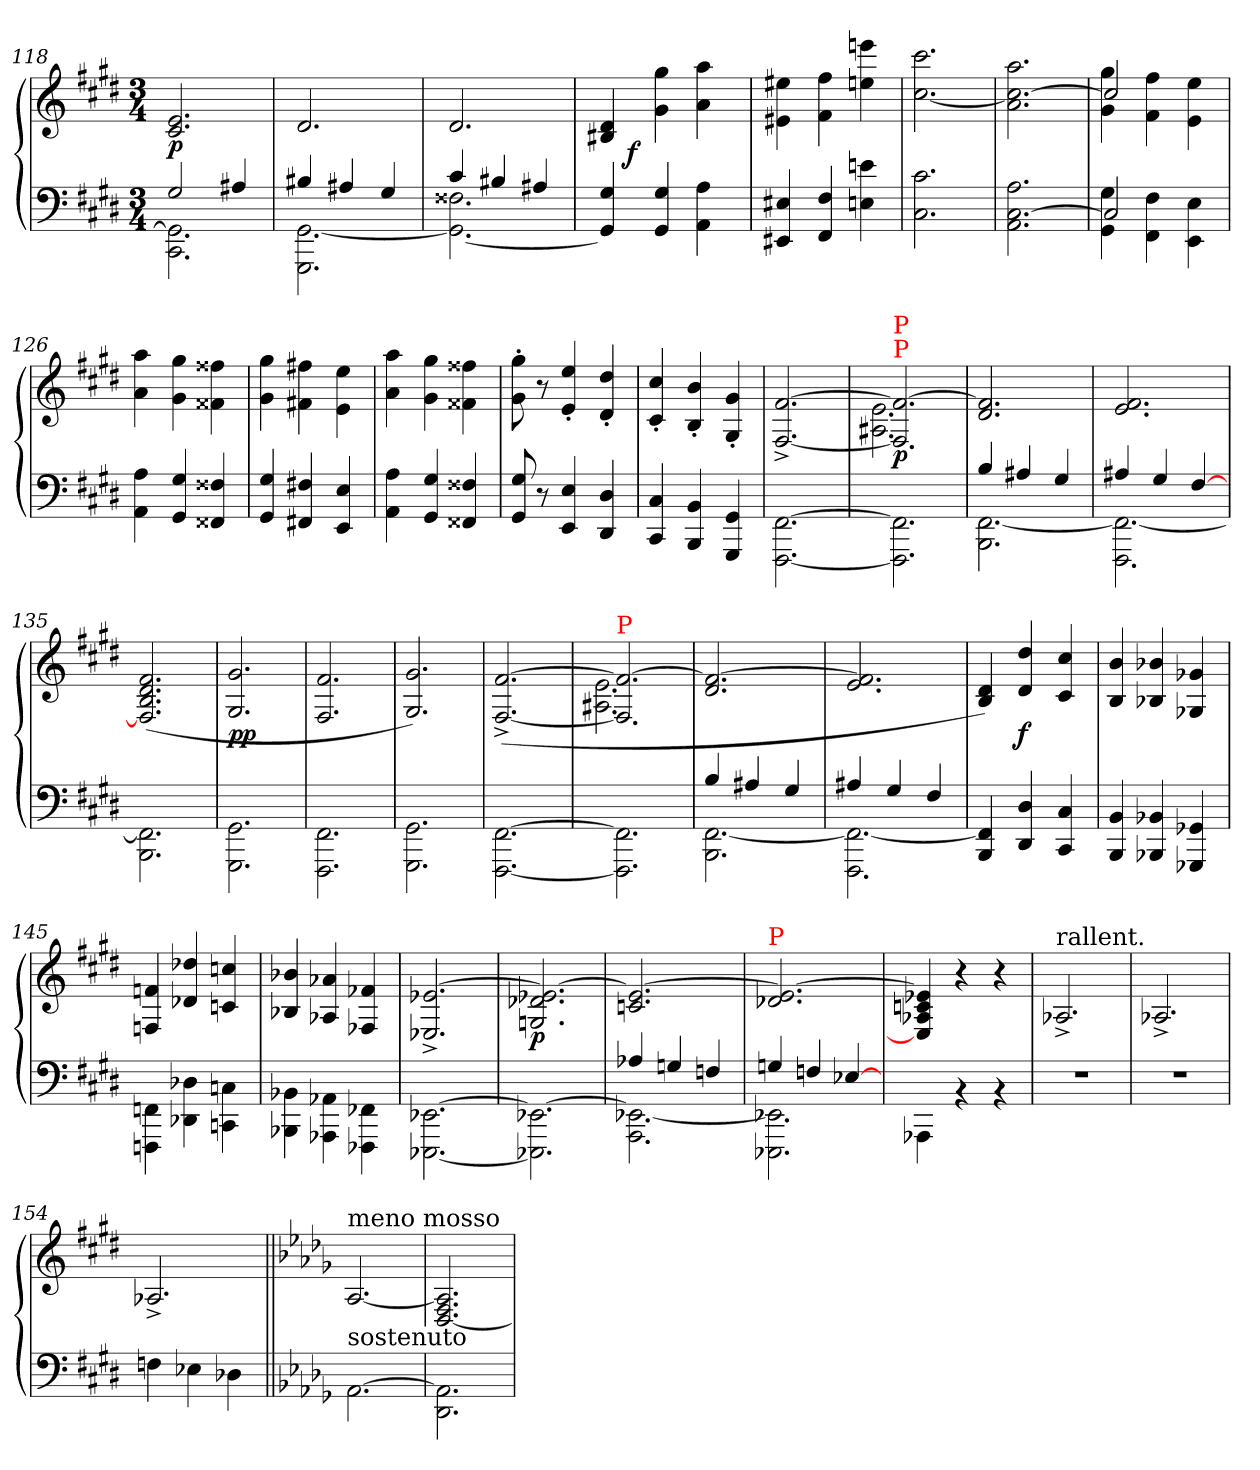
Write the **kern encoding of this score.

**kern	**kern	**dynam
*part1	*part1	*part1
*staff2	*staff1	*staff1/2
*clefF4	*clefG2	*
*k[f#c#g#d#]	*k[f#c#g#d#]	*
*c#:	*c#:	*
*M3/4	*M3/4	*
=118	=118	=118
*^	*	*
2G#	2.GG#] 2.CC#	2.e 2.c#	p
4A#X	.	.	.
=119	=119	=119	=119
4B#X	[2.GG# 2.GGG#	2.d#	.
4A#X	.	.	.
4G#	.	.	.
=120	=120	=120	=120
4c#	2.F##X 2.GG#_	2.d#	.
4B#X	.	.	.
4A#X	.	.	.
*v	*v	*	*
=121	=121	=121
*	*^	*
4G# 4GG#]	4d# 4B#X	8ryy	.
.	.	2ryy	f
4G# 4GG#	4gg# 4g#	.	.
4A 4AA	4aa 4a	.	.
.	.	8ryy	.
*	*v	*v	*
=122	=122	=122
4E#X 4EE#X	4ee#X\ 4e#X\	.
4F# 4FF#	4ff# 4f#	.
4en 4En	4eeen 4een	.
=123	=123	=123
2.c# 2.C#	2.ccc# [2.cc#	.
=124	=124	=124
2.A [2.C# 2.AA	2.aa 2.cc#_ 2.a	.
=125	=125	=125
*^	*^	*
2C#]	4G# 4GG#	2cc#]	4gg# 4g#	.
.	4F# 4FF#	.	4ff# 4f#	.
4ryy	4E\ 4EE\	4ryy	4ee\ 4e\	.
*v	*v	*	*	*
*	*v	*v	*
=126	=126	=126
4A 4AA	4aa 4a	.
4G# 4GG#	4gg# 4g#	.
4F##X 4FF##X	4ff##X 4f##X	.
=127	=127	=127
4G# 4GG#	4gg# 4g#	.
4F#X 4FF#X	4ff#X 4f#X	.
4E 4EE	4ee\ 4e\	.
=128	=128	=128
4A 4AA	4aa 4a	.
4G# 4GG#	4gg# 4g#	.
4F##X 4FF##X	4ff##X 4f##X	.
=129	=129	=129
8G# 8GG#	8gg#'> 8g#'>	.
8r	8r	.
4E 4EE	4ee'< 4e'<	.
4D# 4DD#	4dd#'< 4d#'<	.
=130	=130	=130
4C# 4CC#	4cc#'< 4c#'<	.
4BB 4BBB	4b'< 4B'<	.
4GG# 4GGG#	4g#'< 4G#'<	.
=131	=131	=131
[2.FF#\ [2.FFF#\	[2.f#^>/ [2.F#^>/	.
=132	=132	=132
*	*^	*
!	!LO:TX:a:color=red:t=P	!	!
!	!LO:TX:a:color=red:t=P	!	!
2.FF#]\ 2.FFF#]\	2.f#_/ 2.F#]/	2.e 2.A#X	p
*	*v	*v	*
=133	=133	=133
*^	*	*
4B	[2.FF# 2.BBB	2.f#] 2.d#	.
4A#X	.	.	.
4G#	.	.	.
=134	=134	=134	=134
4A#X	2.FF#_ 2.FFF#	2.f# 2.e	.
4G#	.	.	.
[4F#	.	.	.
*v	*v	*	*
=135	=135	=135
2.FF#]\ 2.BBB\	(>2.f#/ 2.d#/ 2.B/ 2.F#]/	.
=136	=136	=136
2.GG#\ 2.GGG#\	2.g#/ 2.G#/	pp
=137	=137	=137
2.FF#\ 2.FFF#\	2.f#/ 2.F#/	.
=138	=138	=138
2.GG#\ 2.GGG#\	2.g#/ 2.G#/)	.
=139	=139	=139
[2.FF#\ [2.FFF#\	(>[2.f#^>/ [2.F#^>/	.
=140	=140	=140
*	*^	*
!	!LO:TX:a:color=red:t=P	!	!
2.FF#]\ 2.FFF#]\	2.f#_/ 2.F#]/	2.e 2.A#X	.
*	*v	*v	*
=141	=141	=141
*^	*	*
4B	[2.FF# 2.BBB	2.f#_ 2.d#	.
4A#X	.	.	.
4G#	.	.	.
=142	=142	=142	=142
4A#X	2.FF#_ 2.FFF#	2.f#] 2.e	.
4G#	.	.	.
4F#	.	.	.
*v	*v	*	*
=143	=143	=143
4FF#] 4BBB	4d# 4B)	.
4D# 4DD#	4dd# 4d#	f
4C# 4CC#	4cc# 4c#	.
=144	=144	=144
4BB 4BBB	4b 4B	.
4BB-X 4BBB-X	4b-X 4B-X	.
4GG-X 4GGG-X	4g-X 4G-X	.
=145	=145	=145
4FFn\ 4FFFn\	4fn/ 4Fn/	.
4D-X\ 4DD-X\	4dd-X 4d-X	.
4Cn\ 4CCn\	4ccn 4cn	.
=146	=146	=146
4BB-X\ 4BBB-X\	4b-X 4B-X	.
4AA-X\ 4AAA-X\	4a-X 4A-X	.
4FF-X\ 4FFF-X\	4f-X 4F-X	.
=147	=147	=147
[2.EE-X\ [2.EEE-X\	[2.e-X^< 2.E-X^<	.
=148	=148	=148
2.EE-X_\ 2.EEE-X]\	2.e-X_/ 2.d-X/ 2.Gn/	p
=149	=149	=149
*^	*	*
4A-X	2.EE-X_ 2.AAA	2.e-_ 2.cn	.
4Gn	.	.	.
4Fn	.	.	.
=150	=150	=150	=150
!	!	!LO:TX:a:color=red:t=P	!
4Gn	2.EE-X] 2.EEE-X	2.e-_ 2.d-X	.
4Fn	.	.	.
[4E-X	.	.	.
*v	*v	*	*
=151	=151	=151
4AAA-X\	4e-X]/ 4cn/ 4A-X/ 4E-]/	.
4rBB	4r	.
4rBB	4r	.
=152	=152	=152
!	!LO:TX:a:t=rallent.	!
2.r	2.A-X^>/	.
=153	=153	=153
2.r	2.A-X^>/	.
=154	=154	=154
4Fn	2.A-X^>/	.
4E-X	.	.
4D-X	.	.
=155||	=155||	=155||
*k[b-e-a-d-g-]	*k[b-e-a-d-g-]	*
!	!LO:TX:a:t=meno mosso	!
!	!LO:TX:b:t=sostenuto	!
[2.AA-\	[2.A-/	.
=156	=156	=156
2.AA-]\ 2.DD-\	2.A-]/ 2.F/ [2.D-/	.
=	=	=
*-	*-	*-
